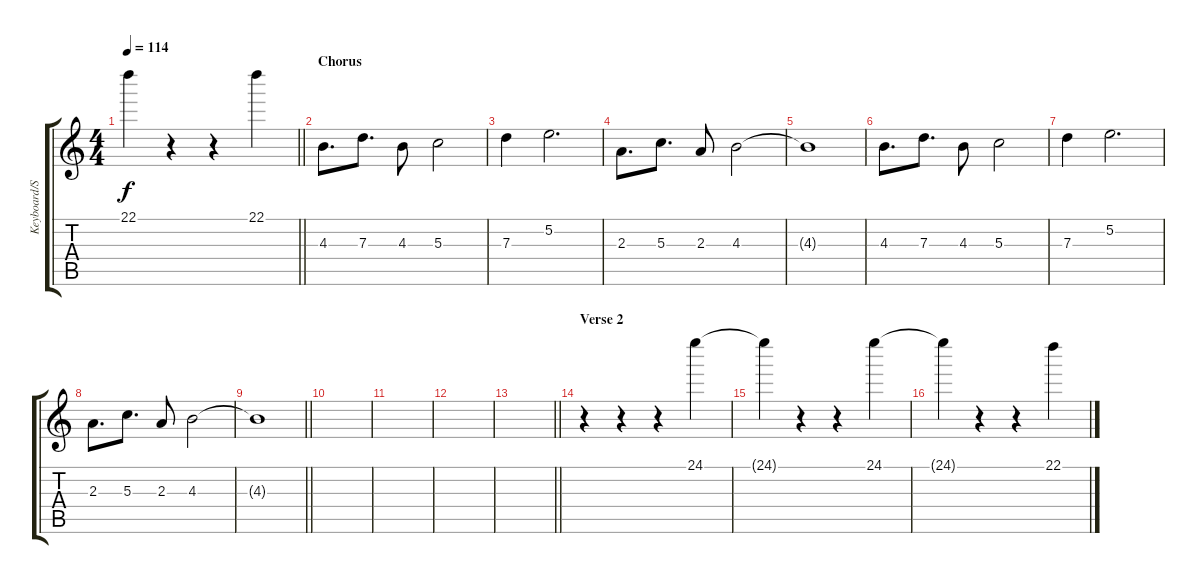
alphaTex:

\track ("Keyboard/Samples" "Keyboard/S") {instrument electricguitarjazz}
\staff {score tabs}
\tuning (E4 B3 G3 D3 A2 E2) {hide}
\ts (4 4)
\tempo 114
\clef g2
\barLineRight lightlight
\ks c
22.1{t}.4{dy f} r.4 r.4 22.1.4 |
\section ("" "Chorus")
4.3.8{d volume 11 instrument electricguitarjazz} 7.3.8{d} 4.3.8 5.3.2 |
7.3.4 5.2.2{d} |
2.3.8{d} 5.3.8{d} 2.3.8 4.3.2 |
4.3{t}.1 |
4.3.8{d} 7.3.8{d} 4.3.8 5.3.2 |
7.3.4 5.2.2{d} |
2.3.8{d} 5.3.8{d} 2.3.8 4.3.2 |
\barLineRight lightlight
4.3{t}.1 |
\section ("" "")
|
|
|
\barLineRight lightlight
|
\section ("" "Verse 2")
r.4{volume 7 instrument fx3crystal} r.4 r.4 24.1.4 |
24.1{t}.4 r.4 r.4 24.1.4 |
24.1{t}.4 r.4 r.4 22.1.4
